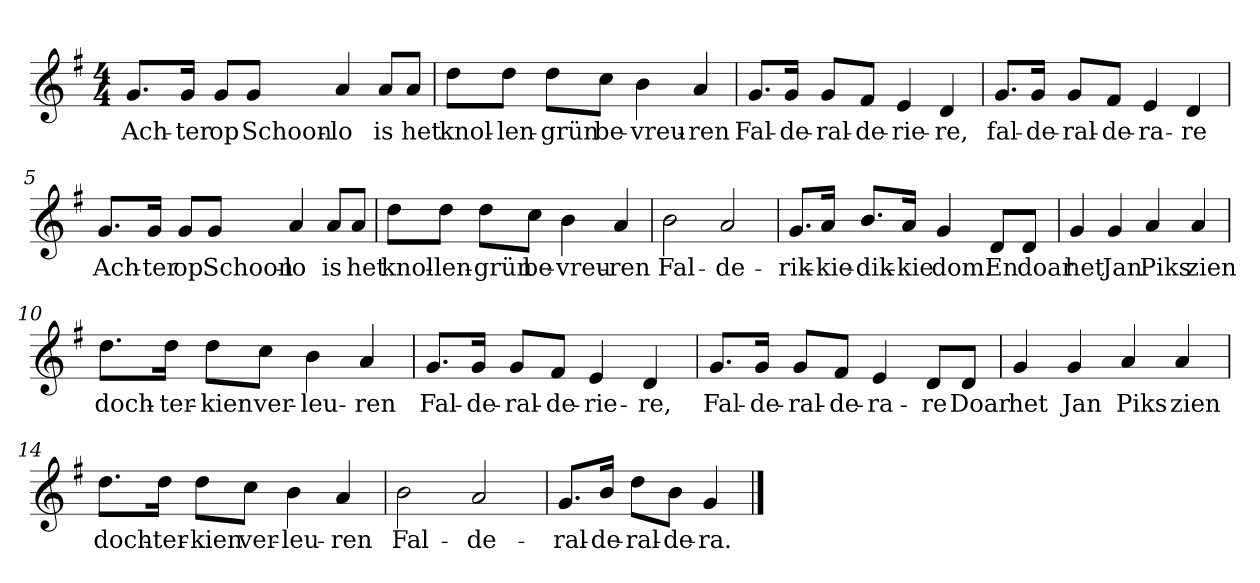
**kern	**text
*part1	*part1
*staff1	*staff1
*clefG2	*
*k[f#]	*
*G:	*
*M4/4	*
*MM120	*
=1	=1
8.g/L	Ach-
16g/Jk	-ter
8g/L	op
8g/J	Schoon-
4a	-lo
8a/L	is
8a/J	het
=2	=2
8dd\L	knol-
8dd\J	-len-
8dd\L	-grün
8cc\J	be-
4b	-vreu-
4a	-ren
=3	=3
8.g/L	Fal-
16g/Jk	-de-
8g/L	-ral-
8f#/J	-de-
4e	-rie-
4d	-re,
=4	=4
8.g/L	fal-
16g/Jk	-de-
8g/L	-ral-
8f#/J	-de-
4e	-ra-
4d	-re
=5	=5
8.g/L	Ach-
16g/Jk	-ter
8g/L	op
8g/J	Schoon-
4a	-lo
8a/L	is
8a/J	het
=6	=6
8dd\L	knol-
8dd\J	-len-
8dd\L	-grün
8cc\J	be-
4b	-vreu-
4a	-ren
=7	=7
2b	Fal-
2a	-de-
=8	=8
8.g/L	-rik-
16a/Jk	-kie-
8.b/L	-dik-
16a/Jk	-kie
4g	dom.
8d/L	En
8d/J	doar
=9	=9
4g	het
4g	Jan
4a	Piks
4a	zien
=10	=10
8.dd\L	doch-
16dd\Jk	-ter-
8dd\L	-kien
8cc\J	ver-
4b	-leu-
4a	-ren
=11	=11
8.g/L	Fal-
16g/Jk	-de-
8g/L	-ral-
8f#/J	-de-
4e	-rie-
4d	-re,
=12	=12
8.g/L	Fal-
16g/Jk	-de-
8g/L	-ral-
8f#/J	-de-
4e	-ra-
8d/L	-re
8d/J	Doar
=13	=13
4g	het
4g	Jan
4a	Piks
4a	zien
=14	=14
8.dd\L	doch-
16dd\Jk	-ter-
8dd\L	-kien
8cc\J	ver-
4b	-leu-
4a	-ren
=15	=15
2b	Fal-
2a	-de-
=16	=16
8.g/L	-ral-
16b/Jk	-de-
8dd\L	-ral-
8b\J	-de-
4g	-ra.
==	==
*-	*-
